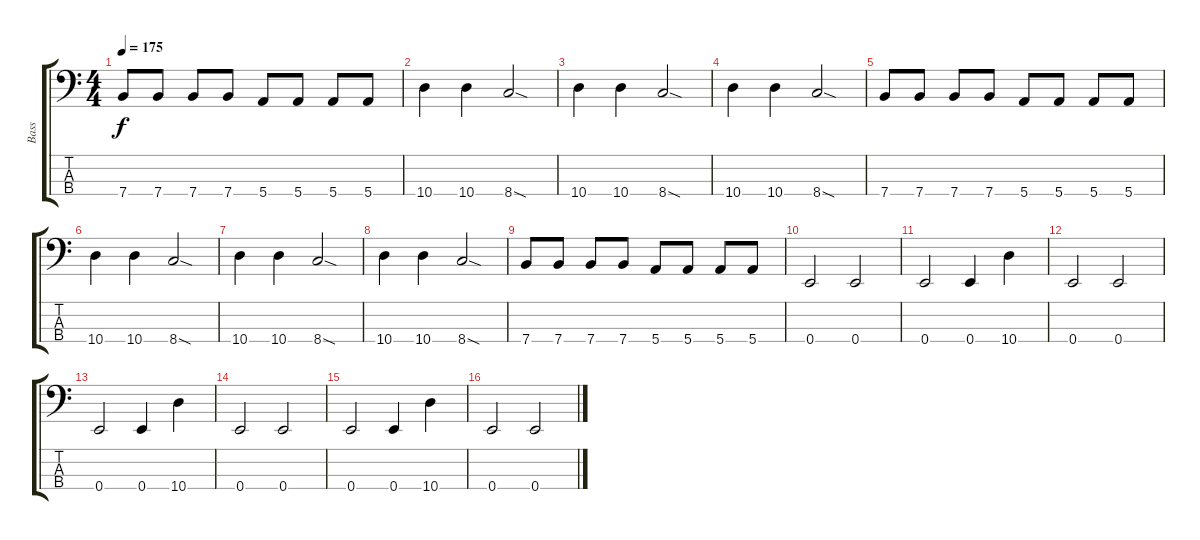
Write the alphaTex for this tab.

\track ("Bass" "Bass") {instrument electricbasspick}
\staff {score tabs}
\tuning (G2 D2 A1 E1) {hide}
\ts (4 4)
\tempo 175
\clef f4
\ks c
7.4.8{dy f} 7.4.8 7.4.8 7.4.8 5.4.8 5.4.8 5.4.8 5.4.8 |
10.4.4 10.4.4 8.4{sod}.2 |
10.4.4 10.4.4 8.4{sod}.2 |
10.4.4 10.4.4 8.4{sod}.2 |
7.4.8 7.4.8 7.4.8 7.4.8 5.4.8 5.4.8 5.4.8 5.4.8 |
10.4.4 10.4.4 8.4{sod}.2 |
10.4.4 10.4.4 8.4{sod}.2 |
10.4.4 10.4.4 8.4{sod}.2 |
7.4.8 7.4.8 7.4.8 7.4.8 5.4.8 5.4.8 5.4.8 5.4.8 |
0.4.2 0.4.2 |
0.4.2 0.4.4 10.4.4 |
0.4.2 0.4.2 |
0.4.2 0.4.4 10.4.4 |
0.4.2 0.4.2 |
0.4.2 0.4.4 10.4.4 |
0.4.2 0.4.2
